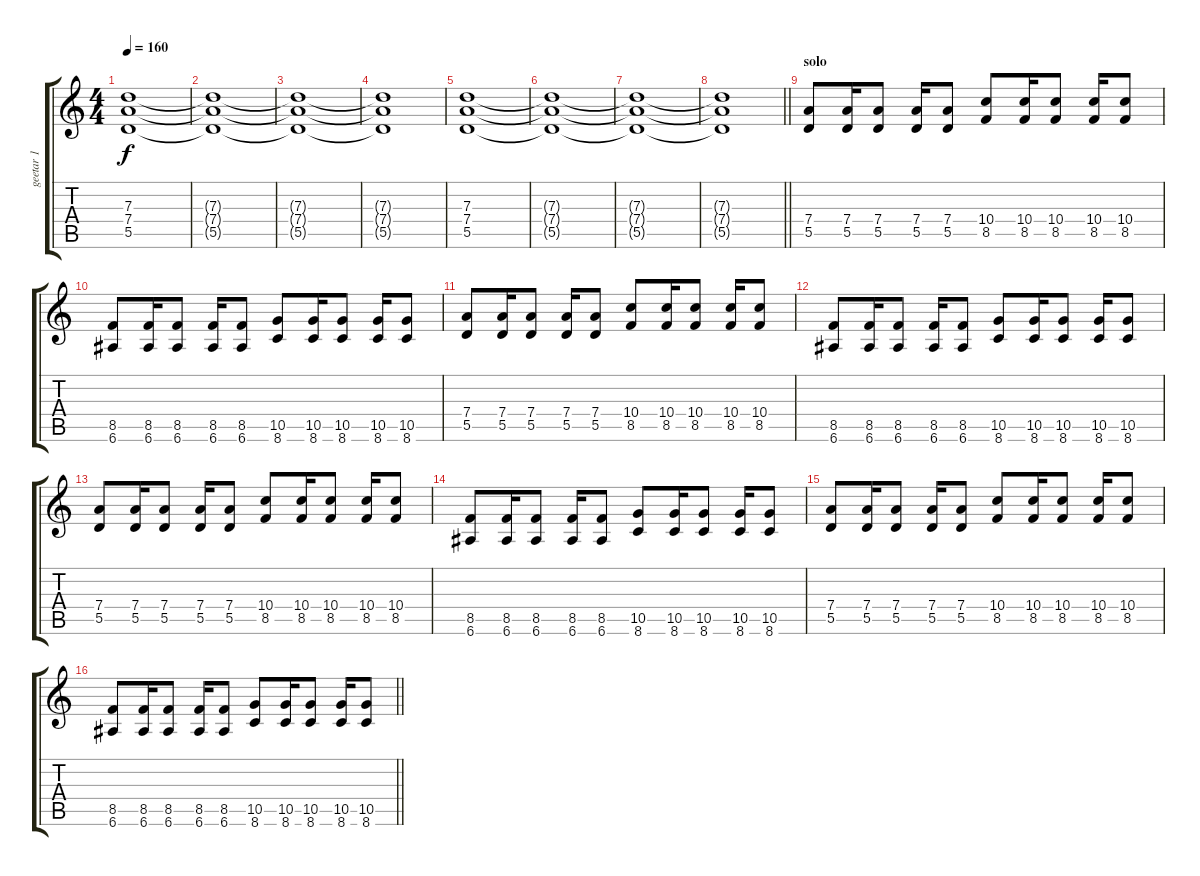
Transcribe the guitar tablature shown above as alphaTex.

\track ("geetar 1" "geetar 1") {instrument distortionguitar}
\staff {score tabs}
\tuning (E4 B3 G3 D3 A2 E2) {hide}
\ts (4 4)
\tempo 160
\clef g2
\ks c
(7.3 7.4 5.5).1{dy f} |
(7.3{t} 7.4{t} 5.5{t}).1 |
(7.3{t} 7.4{t} 5.5{t}).1 |
(7.3{t} 7.4{t} 5.5{t}).1 |
(7.3 7.4 5.5).1 |
(7.3{t} 7.4{t} 5.5{t}).1 |
(7.3{t} 7.4{t} 5.5{t}).1 |
\barLineRight lightlight
(7.3{t} 7.4{t} 5.5{t}).1 |
\section ("" "solo")
(7.4 5.5).8 (7.4 5.5).16 (7.4 5.5).8 (7.4 5.5).16 (7.4 5.5).8 (10.4 8.5).8 (10.4 8.5).16 (10.4 8.5).8 (10.4 8.5).16 (10.4 8.5).8 |
(8.5 6.6).8 (8.5 6.6).16 (8.5 6.6).8 (8.5 6.6).16 (8.5 6.6).8 (10.5 8.6).8 (10.5 8.6).16 (10.5 8.6).8 (10.5 8.6).16 (10.5 8.6).8 |
(7.4 5.5).8 (7.4 5.5).16 (7.4 5.5).8 (7.4 5.5).16 (7.4 5.5).8 (10.4 8.5).8 (10.4 8.5).16 (10.4 8.5).8 (10.4 8.5).16 (10.4 8.5).8 |
(8.5 6.6).8 (8.5 6.6).16 (8.5 6.6).8 (8.5 6.6).16 (8.5 6.6).8 (10.5 8.6).8 (10.5 8.6).16 (10.5 8.6).8 (10.5 8.6).16 (10.5 8.6).8 |
(7.4 5.5).8 (7.4 5.5).16 (7.4 5.5).8 (7.4 5.5).16 (7.4 5.5).8 (10.4 8.5).8 (10.4 8.5).16 (10.4 8.5).8 (10.4 8.5).16 (10.4 8.5).8 |
(8.5 6.6).8 (8.5 6.6).16 (8.5 6.6).8 (8.5 6.6).16 (8.5 6.6).8 (10.5 8.6).8 (10.5 8.6).16 (10.5 8.6).8 (10.5 8.6).16 (10.5 8.6).8 |
(7.4 5.5).8 (7.4 5.5).16 (7.4 5.5).8 (7.4 5.5).16 (7.4 5.5).8 (10.4 8.5).8 (10.4 8.5).16 (10.4 8.5).8 (10.4 8.5).16 (10.4 8.5).8 |
\barLineRight lightlight
(8.5 6.6).8 (8.5 6.6).16 (8.5 6.6).8 (8.5 6.6).16 (8.5 6.6).8 (10.5 8.6).8 (10.5 8.6).16 (10.5 8.6).8 (10.5 8.6).16 (10.5 8.6).8
